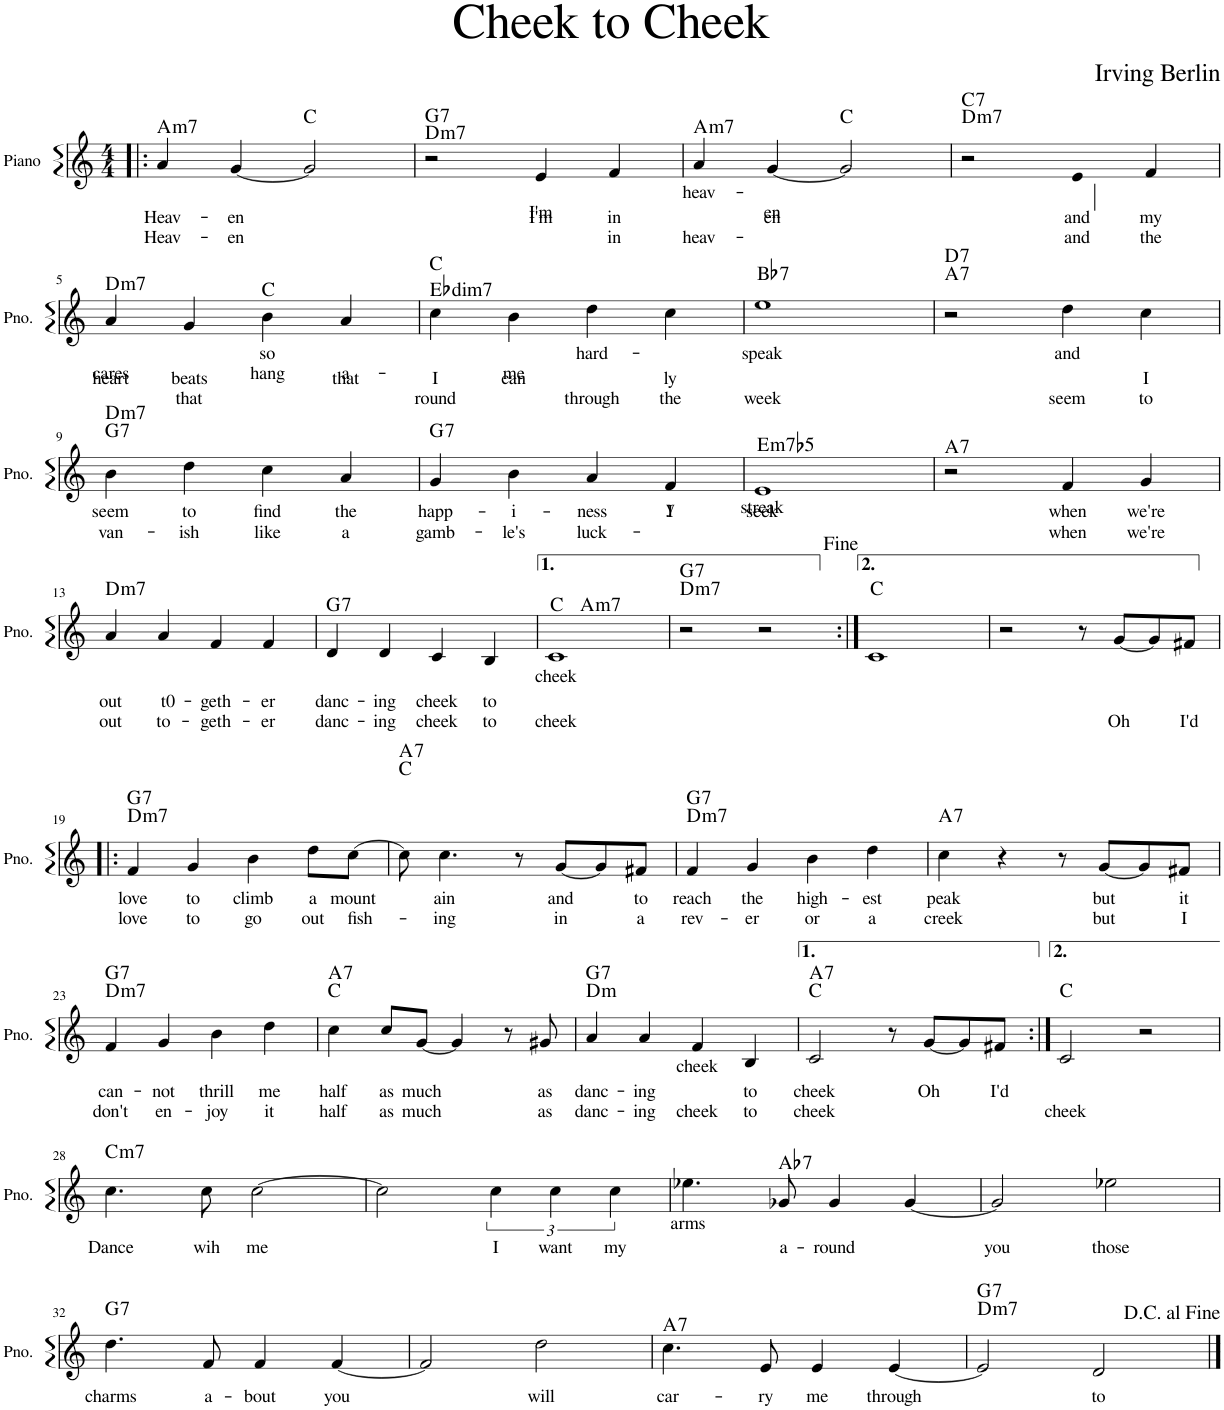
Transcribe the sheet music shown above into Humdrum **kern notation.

**kern	**text	**text	**harte
*part1	*part1	*part1	*part1
*staff1	*staff1	*staff1	*
*I"Piano	*	*	*
*I'Pno.	*	*	*
*clefG2	*	*	*
*k[]	*	*	*
*M4/4	*	*	*
=1!|:	=1!|:	=1!|:	=1!|:
!	!LO:LY:b	!LO:LY:b	!LO:H:kt=m7
4a/	Heav-	Heav-	A:min7
!	!LO:LY:b	!LO:LY:b	!
[4g/	-en	-en	.
2g/]	.	.	C:maj
=2	=2	=2	=2
!	!	!	!LO:H:n=1:kt=m7
!	!	!	!LO:H:n=2:kt=7
2r	.	.	D:min7 G:7
!	!LO:LY:b	!LO:LY:b	!
4e/	I'm	I'm	.
!	!LO:LY:b	!LO:LY:b	!
4f/	in	in	.
=3	=3	=3	=3
!	!LO:LY:b	!LO:LY:b	!LO:H:kt=m7
4a/	heav-	heav-	A:min7
!	!LO:LY:b	!LO:LY:b	!
[4g/	-en	-en	.
2g/]	.	.	C:maj
=4	=4	=4	=4
!	!	!	!LO:H:n=1:kt=m7
!	!	!	!LO:H:n=2:kt=7
2r	.	.	D:min7 C:7
!	!LO:LY:b	!LO:LY:b	!
4e/	and	and	.
!	!LO:LY:b	!LO:LY:b	!
4f/	my	the	.
!!LO:LB:g=z
=5	=5	=5	=5
!	!LO:LY:b	!LO:LY:b	!LO:H:kt=m7
4a/	heart	cares	D:min7
!	!LO:LY:b	!LO:LY:b	!
4g/	beats	that	.
!	!LO:LY:b	!LO:LY:b	!
4b\	so	hang	C:maj
!	!LO:LY:b	!LO:LY:b	!
4a/	that	a-	.
=6	=6	=6	=6
!	!LO:LY:b	!LO:LY:b	!LO:H:n=1:kt=dim7
4cc\	I	round	Eb:dim7 C:maj
!	!LO:LY:b	!LO:LY:b	!
4b\	can	me	.
!	!LO:LY:b	!LO:LY:b	!
4dd\	hard-	through	.
!	!LO:LY:b	!LO:LY:b	!
4cc\	-ly	the	.
=7	=7	=7	=7
!	!LO:LY:b	!LO:LY:b	!LO:H:kt=7
1ee	speak	week	Bb:7
=8	=8	=8	=8
!	!	!	!LO:H:n=1:kt=7
!	!	!	!LO:H:n=2:kt=7
2r	.	.	A:7 D:7
!	!LO:LY:b	!LO:LY:b	!
4dd\	and	seem	.
!	!LO:LY:b	!LO:LY:b	!
4cc\	I	to	.
!!LO:LB:g=z
=9	=9	=9	=9
!	!LO:LY:b	!LO:LY:b	!LO:H:n=1:kt=7
!	!	!	!LO:H:n=2:kt=m7
4b\	seem	van-	G:7 D:min7
!	!LO:LY:b	!LO:LY:b	!
4dd\	to	-ish	.
!	!LO:LY:b	!LO:LY:b	!
4cc\	find	like	.
!	!LO:LY:b	!LO:LY:b	!
4a/	the	a	.
=10	=10	=10	=10
!	!LO:LY:b	!LO:LY:b	!LO:H:kt=7
4g/	happ-	gamb-	G:7
!	!LO:LY:b	!LO:LY:b	!
4b\	-i-	-le's	.
!	!LO:LY:b	!LO:LY:b	!
4a/	-ness	luck-	.
!	!LO:LY:b	!LO:LY:b	!
4f/	I	-y	.
=11	=11	=11	=11
!	!LO:LY:b	!LO:LY:b	!LO:H:kt=m7b5
1e	seek	streak	E:hdim7
=12	=12	=12	=12
!	!	!	!LO:H:kt=7
2r	.	.	A:7
!	!LO:LY:b	!LO:LY:b	!
4f/	when	when	.
!	!LO:LY:b	!LO:LY:b	!
4g/	we're	we're	.
!!LO:LB:g=z
=13	=13	=13	=13
!	!LO:LY:b	!LO:LY:b	!LO:H:kt=m7
4a/	out	out	D:min7
!	!LO:LY:b	!LO:LY:b	!
4a/	t0-	to-	.
!	!LO:LY:b	!LO:LY:b	!
4f/	-geth-	-geth-	.
!	!LO:LY:b	!LO:LY:b	!
4f/	-er	-er	.
=14	=14	=14	=14
!	!LO:LY:b	!LO:LY:b	!LO:H:kt=7
4d/	danc-	danc-	G:7
!	!LO:LY:b	!LO:LY:b	!
4d/	-ing	-ing	.
!	!LO:LY:b	!LO:LY:b	!
4c/	cheek	cheek	.
!	!LO:LY:b	!LO:LY:b	!
4B/	to	to	.
=15	=15	=15	=15
!	!LO:LY:b	!LO:LY:b	!
*^	*	*	*
1c	4ryy	cheek	cheek	C:maj
!	!	!	!	!LO:H:kt=m7
.	2.ryy	.	.	A:min7
=16	=16	=16	=16	=16
!	!	!	!	!LO:H:n=1:kt=m7
!	!	!	!	!LO:H:n=2:kt=7
*v	*v	*	*	*
2r	.	.	D:min7 G:7
2r	.	.	.
=17:|!	=17:|!	=17:|!	=17:|!
1c	.	.	C:maj
=18	=18	=18	=18
2r	.	.	.
8r	.	.	.
!	!	!LO:LY:b	!
[8g/L	.	Oh	.
8g/]	.	.	.
!	!	!LO:LY:b	!
8f#X/J	.	I'd	.
!!LO:LB:g=z
=19!|:	=19!|:	=19!|:	=19!|:
!	!LO:LY:b	!LO:LY:b	!LO:H:n=1:kt=m7
!	!	!	!LO:H:n=2:kt=7
4f/	love	love	D:min7 G:7
!	!LO:LY:b	!LO:LY:b	!
4g/	to	to	.
!	!LO:LY:b	!LO:LY:b	!
4b\	climb	go	.
!	!LO:LY:b	!LO:LY:b	!
8dd\L	a	out	.
!	!LO:LY:b	!LO:LY:b	!
[8cc\J	mount	fish-	.
=20	=20	=20	=20
!	!	!	!LO:H:n=2:kt=7
8cc\]	.	.	C:maj A:7
!	!LO:LY:b	!LO:LY:b	!
4.cc\	ain	-ing	.
8r	.	.	.
!	!LO:LY:b	!LO:LY:b	!
[8g/L	and	in	.
8g/]	.	.	.
!	!LO:LY:b	!LO:LY:b	!
8f#X/J	to	a	.
=21	=21	=21	=21
!	!LO:LY:b	!LO:LY:b	!LO:H:n=1:kt=m7
!	!	!	!LO:H:n=2:kt=7
4f/	reach	rev-	D:min7 G:7
!	!LO:LY:b	!LO:LY:b	!
4g/	the	-er	.
!	!LO:LY:b	!LO:LY:b	!
4b\	high-	or	.
!	!LO:LY:b	!LO:LY:b	!
4dd\	-est	a	.
=22	=22	=22	=22
!	!LO:LY:b	!LO:LY:b	!LO:H:kt=7
4cc\	peak	creek	A:7
4r	.	.	.
8r	.	.	.
!	!LO:LY:b	!LO:LY:b	!
[8g/L	but	but	.
8g/]	.	.	.
!	!LO:LY:b	!LO:LY:b	!
8f#X/J	it	I	.
!!LO:LB:g=z
=23	=23	=23	=23
!	!LO:LY:b	!LO:LY:b	!LO:H:n=1:kt=m7
!	!	!	!LO:H:n=2:kt=7
4f/	can-	don't	D:min7 G:7
!	!LO:LY:b	!LO:LY:b	!
4g/	-not	en-	.
!	!LO:LY:b	!LO:LY:b	!
4b\	thrill	-joy	.
!	!LO:LY:b	!LO:LY:b	!
4dd\	me	it	.
=24	=24	=24	=24
!	!LO:LY:b	!LO:LY:b	!LO:H:n=2:kt=7
4cc\	half	half	C:maj A:7
!	!LO:LY:b	!LO:LY:b	!
8cc/L	as	as	.
!	!LO:LY:b	!LO:LY:b	!
[8g/J	much	much	.
4g/]	.	.	.
8r	.	.	.
!	!LO:LY:b	!LO:LY:b	!
8g#X/	as	as	.
=25	=25	=25	=25
!	!LO:LY:b	!LO:LY:b	!LO:H:n=1:kt=m
!	!	!	!LO:H:n=2:kt=7
4a/	danc-	danc-	D:min G:7
!	!LO:LY:b	!LO:LY:b	!
4a/	ing	ing	.
!	!LO:LY:b	!LO:LY:b	!
4f/	cheek	cheek	.
!	!LO:LY:b	!LO:LY:b	!
4B/	to	to	.
=26	=26	=26	=26
!	!LO:LY:b	!LO:LY:b	!LO:H:n=2:kt=7
2c/	cheek	cheek	C:maj A:7
8r	.	.	.
!	!LO:LY:b	!	!
[8g/L	Oh	.	.
8g/]	.	.	.
!	!LO:LY:b	!	!
8f#X/J	I'd	.	.
=27:|!	=27:|!	=27:|!	=27:|!
!	!	!LO:LY:b	!
2c/	.	cheek	C:maj
2r	.	.	.
!!LO:LB:g=z
=28	=28	=28	=28
!	!LO:LY:b	!	!LO:H:kt=m7
4.cc\	Dance	.	C:min7
!	!LO:LY:b	!	!
8cc\	wih	.	.
!	!LO:LY:b	!	!
[2cc\	me	.	.
=29	=29	=29	=29
2cc\]	.	.	.
!	!LO:LY:b	!	!
6cc\	I	.	.
!	!LO:LY:b	!	!
6cc\	want	.	.
!	!LO:LY:b	!	!
6cc\	my	.	.
=30	=30	=30	=30
!	!LO:LY:b	!	!
4.ee-X\	arms	.	.
!	!LO:LY:b	!	!LO:H:kt=7
8g-X/	a-	.	Ab:7
!	!LO:LY:b	!	!
4g-/	-round	.	.
[4g-/	.	.	.
=31	=31	=31	=31
!	!LO:LY:b	!	!
2g-/]	you	.	.
!	!LO:LY:b	!	!
2ee-X\	those	.	.
!!LO:LB:g=z
=32	=32	=32	=32
!	!LO:LY:b	!	!LO:H:kt=7
4.dd\	charms	.	G:7
!	!LO:LY:b	!	!
8f/	a-	.	.
!	!LO:LY:b	!	!
4f/	-bout	.	.
!	!LO:LY:b	!	!
[4f/	you	.	.
=33	=33	=33	=33
2f/]	.	.	.
!	!LO:LY:b	!	!
2dd\	will	.	.
=34	=34	=34	=34
!	!LO:LY:b	!	!LO:H:kt=7
4.cc\	car-	.	A:7
!	!LO:LY:b	!	!
8e/	ry	.	.
!	!LO:LY:b	!	!
4e/	me	.	.
!	!LO:LY:b	!	!
[4e/	through	.	.
=35	=35	=35	=35
!	!	!	!LO:H:n=1:kt=m7
!	!	!	!LO:H:n=2:kt=7
2e/]	.	.	D:min7 G:7
!	!LO:LY:b	!	!
2d/	to	.	.
==	==	==	==
*-	*-	*-	*-
